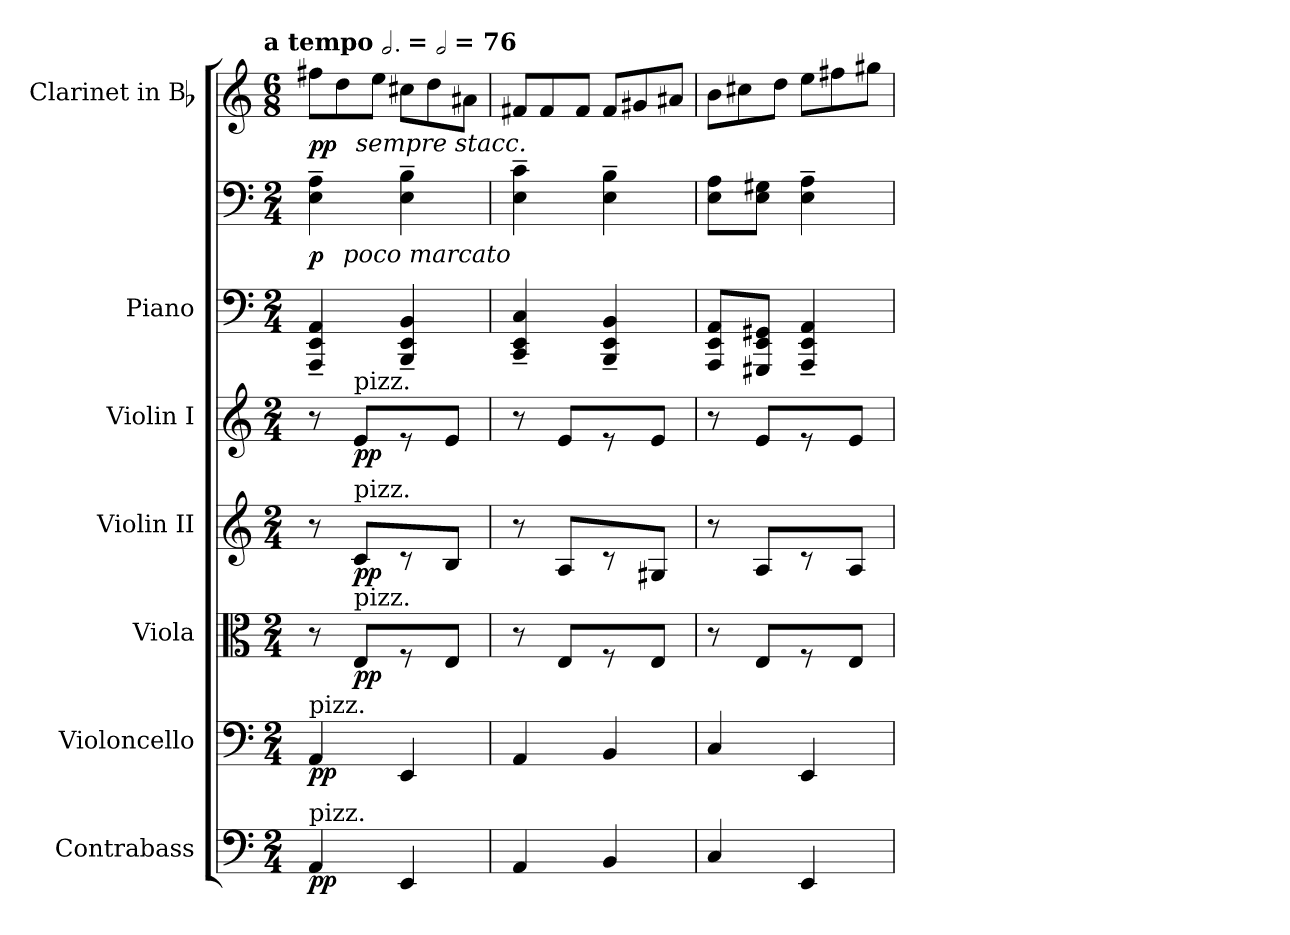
**kern	**dynam	**kern	**dynam	**kern	**dynam	**kern	**dynam	**kern	**dynam	**kern	**kern	**dynam	**kern	**dynam
*part7	*part7	*part6	*part6	*part5	*part5	*part4	*part4	*part3	*part3	*part2	*part2	*part2	*part1	*part1
*staff8	*staff8	*staff7	*staff7	*staff6	*staff6	*staff5	*staff5	*staff4	*staff4	*staff3	*staff2	*staff2/3	*staff1	*staff1
*I"Contrabass	*	*I"Violoncello	*	*I"Viola	*	*I"Violin II	*	*I"Violin I	*	*I"Piano	*	*	*I"Clarinet in Bb	*
*I'Cb.	*	*I'Vc.	*	*I'Vla.	*	*I'Vln. II	*	*I'Vln. I	*	*I'Pno	*	*	*I'Cl.	*
*clefF4	*	*clefF4	*	*clefC3	*	*clefG2	*	*clefG2	*	*clefF4	*clefF4	*	*clefG2	*
*ITrd7c12	*	*	*	*	*	*	*	*	*	*	*	*	*ITrd1c2	*
*k[]	*	*k[]	*	*k[]	*	*k[]	*	*k[]	*	*k[]	*k[]	*	*k[b-e-]	*
!!LO:TX:omd:t=a tempo [half-dot] = [half] = 76
*M2/4	*	*M2/4	*	*M2/4	*	*M2/4	*	*M2/4	*	*M2/4	*M2/4	*	*M6/8	*
*MM152	*	*MM152	*	*MM152	*	*MM152	*	*MM152	*	*MM152	*MM152	*	*MM152	*
*Xtuplet	*	*Xtuplet	*	*Xtuplet	*	*Xtuplet	*	*Xtuplet	*	*Xtuplet	*Xtuplet	*	*	*
=1	=1	=1	=1	=1	=1	=1	=1	=1	=1	=1	=1	=1	=1	=1
!	!	!LO:TX:a:t=pizz.	!	!	!	!	!	!	!	!	!	!	!	!
!LO:TX:a:t=pizz.	!	!	!	!	!	!	!	!	!	!	!	!	!	!
!	!	!	!	!	!	!	!	!	!	!	!	!LO:DY:t=%s poco marcato	!	!LO:DY:t=%s sempre stacc.
8%3AAA	pp	8%3AA	pp	16%3r	.	16%3r	.	16%3r	.	8%3AAA~ 8%3EE~ 8%3AA~	8%3E~ 8%3A~	p	8eenL	pp
.	.	.	.	.	.	.	.	.	.	.	.	.	8cc	.
!	!	!	!	!	!	!	!	!LO:TX:a:t=pizz.	!	!	!	!	!	!
!	!	!	!	!	!	!LO:TX:a:t=pizz.	!	!	!	!	!	!	!	!
!	!	!	!	!LO:TX:a:t=pizz.	!	!	!	!	!	!	!	!	!	!
.	.	.	.	16%3EL	pp	16%3cL	pp	16%3eL	pp	.	.	.	.	.
.	.	.	.	.	.	.	.	.	.	.	.	.	8ddJ	.
8%3EEE	.	8%3EE	.	16%3r	.	16%3r	.	16%3r	.	8%3BBB~ 8%3EE~ 8%3BB~	8%3E~ 8%3B~	.	8bnL	.
.	.	.	.	.	.	.	.	.	.	.	.	.	8cc	.
.	.	.	.	16%3EJ	.	16%3BJ	.	16%3eJ	.	.	.	.	.	.
.	.	.	.	.	.	.	.	.	.	.	.	.	8g#XJ	.
=2	=2	=2	=2	=2	=2	=2	=2	=2	=2	=2	=2	=2	=2	=2
8%3AAA	.	8%3AA	.	16%3r	.	16%3r	.	16%3r	.	8%3CC~ 8%3EE~ 8%3C~	8%3E~ 8%3c~	.	8enL	.
.	.	.	.	.	.	.	.	.	.	.	.	.	8e	.
.	.	.	.	16%3EL	.	16%3AL	.	16%3eL	.	.	.	.	.	.
.	.	.	.	.	.	.	.	.	.	.	.	.	8eJ	.
8%3BBB	.	8%3BB	.	16%3r	.	16%3r	.	16%3r	.	8%3BBB~ 8%3EE~ 8%3BB~	8%3E~ 8%3B~	.	8eL	.
.	.	.	.	.	.	.	.	.	.	.	.	.	8f#X	.
.	.	.	.	16%3EJ	.	16%3G#XJ	.	16%3eJ	.	.	.	.	.	.
.	.	.	.	.	.	.	.	.	.	.	.	.	8g#XJ	.
=3	=3	=3	=3	=3	=3	=3	=3	=3	=3	=3	=3	=3	=3	=3
8%3CC	.	8%3C	.	16%3r	.	16%3r	.	16%3r	.	16%3AAA 16%3EE 16%3AAL	16%3E 16%3AL	.	8aL	.
.	.	.	.	.	.	.	.	.	.	.	.	.	8bn	.
.	.	.	.	16%3EL	.	16%3AL	.	16%3eL	.	16%3GGG#X 16%3EE 16%3GG#XJ	16%3E 16%3G#XJ	.	.	.
.	.	.	.	.	.	.	.	.	.	.	.	.	8ccJ	.
8%3EEE	.	8%3EE	.	16%3r	.	16%3r	.	16%3r	.	8%3AAA~ 8%3EE~ 8%3AA~	8%3E~ 8%3A~	.	8ddL	.
.	.	.	.	.	.	.	.	.	.	.	.	.	8een	.
.	.	.	.	16%3EJ	.	16%3AJ	.	16%3eJ	.	.	.	.	.	.
.	.	.	.	.	.	.	.	.	.	.	.	.	8ff#XJ	.
=	=	=	=	=	=	=	=	=	=	=	=	=	=	=
*-	*-	*-	*-	*-	*-	*-	*-	*-	*-	*-	*-	*-	*-	*-
